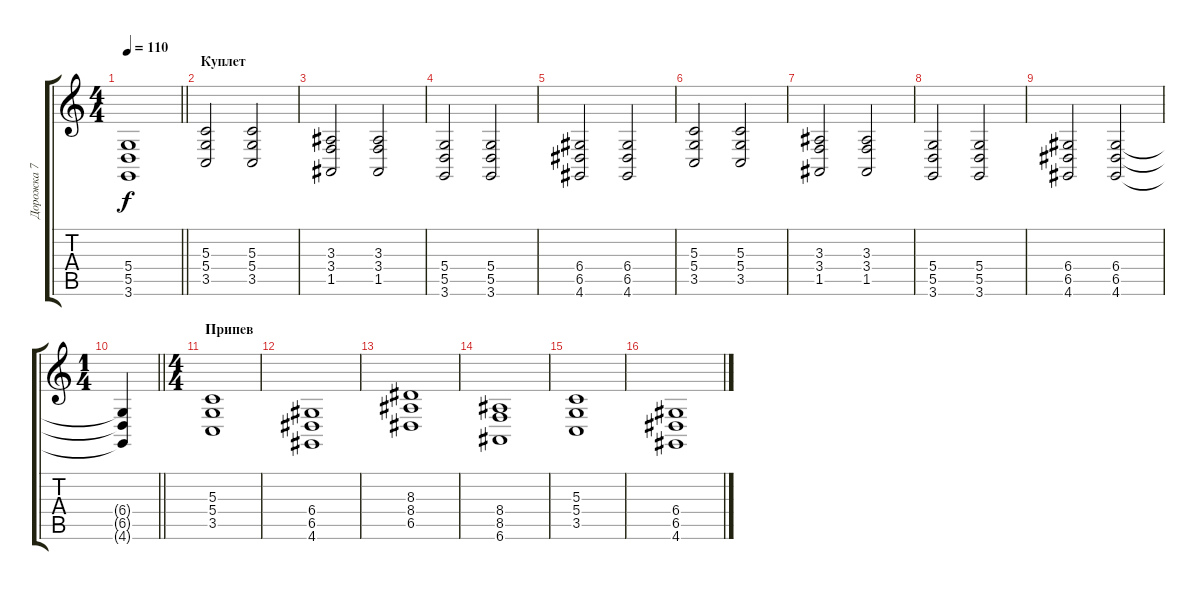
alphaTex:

\track ("Дорожка 7" "Дорожка 7") {instrument stringensemble1}
\staff {score tabs}
\tuning (E4 B3 G3 D3 A2 E2) {hide}
\ts (4 4)
\tempo 110
\clef g2
\barLineRight lightlight
\ks c
(5.4 5.5 3.6).1{dy f} |
\section ("" "Куплет")
(5.3 5.4 3.5).2 (5.3 5.4 3.5).2 |
(3.3 3.4 1.5).2 (3.3 3.4 1.5).2 |
(5.4 5.5 3.6).2 (5.4 5.5 3.6).2 |
(6.4 6.5 4.6).2 (6.4 6.5 4.6).2 |
(5.3 5.4 3.5).2 (5.3 5.4 3.5).2 |
(3.3 3.4 1.5).2 (3.3 3.4 1.5).2 |
(5.4 5.5 3.6).2 (5.4 5.5 3.6).2 |
(6.4 6.5 4.6).2 (6.4 6.5 4.6).2 |
\ts (1 4)
\barLineRight lightlight
(6.4{t} 6.5{t} 4.6{t}).4 |
\ts (4 4)
\section ("" "Припев")
(5.3 5.4 3.5).1 |
(6.4 6.5 4.6).1 |
(8.3 8.4 6.5).1 |
(8.4 8.5 6.6).1 |
(5.3 5.4 3.5).1 |
(6.4 6.5 4.6).1
